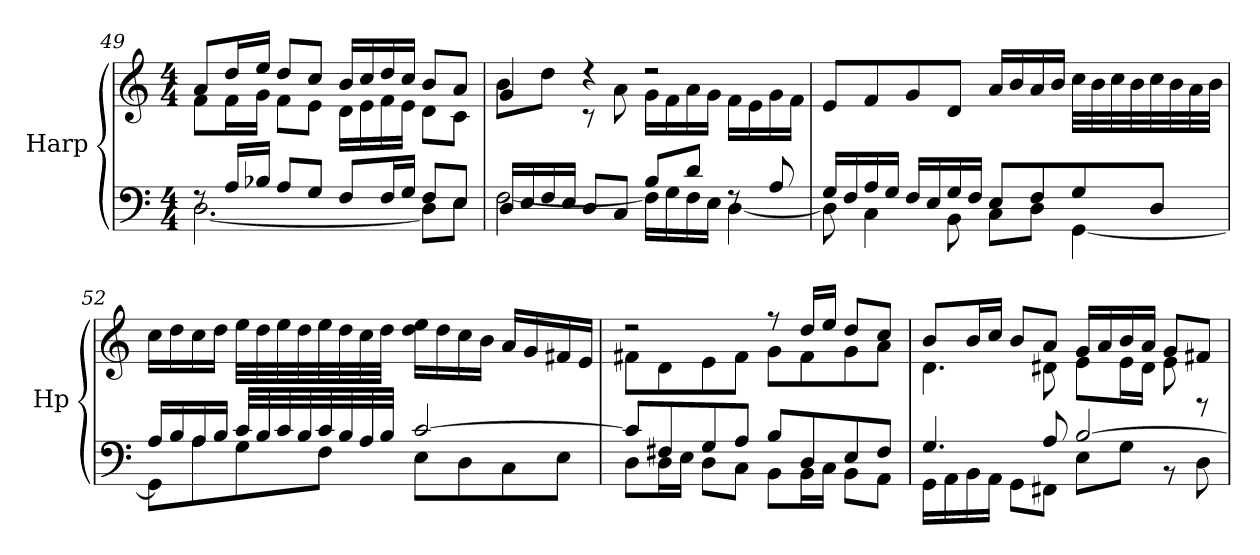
**kern	**kern
*part1	*part1
*staff2	*staff1
*I"Harp	*
*I'Hp	*
*clefF4	*clefG2
*k[]	*k[]
*M4/4	*M4/4
=49	=49
*^	*^
8rF	[2.D\	8a/L	8f\L
16A/LL	.	16dd/L	16f\L
16B-X/JJ	.	16ee/JJ	16g\JJ
8A/L	.	8dd/L	8f\L
8G/J	.	8cc/J	8e\J
8F/L	.	16b/LL	16d\LL
.	.	16cc/	16e\
16F/L	.	16dd/	16f\
16G/JJ	.	16cc/JJ	16e\JJ
8F/L	8D\L]	8b/L	8d\L
8E/J	8E\J	8a/J	8c\J
=50	=50	=50	=50
16D/LL	[2F\	4g/	8b\L
16E/	.	.	.
16F/	.	.	8dd\J
16E/JJ	.	.	.
8D/L	.	4rdd	8rc
8C/J	.	.	8a\
8B/L	16F\LL]	2r	16g\LL
.	16G\	.	16f\
8d/J	16F\	.	16a\
.	16E\JJ	.	16g\JJ
8rF	[4D\	.	16f\LL
.	.	.	16e\
8A/	.	.	16g\
.	.	.	16f\JJ
*	*	*v	*v
!!LO:LB:g=z
=51	=51	=51
16G/LL	8D\]	8e/L
16F/	.	.
16A/	4C\	8f/
16G/JJ	.	.
16F/LL	.	8g/
16E/	.	.
16G/	8BB\	8d/J
16F/JJ	.	.
8E/L	8C\L	16a/LL
.	.	16b/
8F/	8D\J	16a/
.	.	16b/JJ
8G/	[4GG\	32cc\LLL
.	.	32b\
.	.	32cc\
.	.	32b\
8D/J	.	32cc\
.	.	32b\
.	.	32a\
.	.	32b\JJJ
=52	=52	=52
16A/LL	8GG\L]	16cc\LL
16B/	.	16dd\
16A/	8A\	16cc\
16B/JJ	.	16dd\JJ
32c/LLL	8G\	32ee\LLL
32B/	.	32dd\
32c/	.	32ee\
32B/	.	32dd\
32c/	8F\J	32ee\
32B/	.	32dd\
32A/	.	32cc\
32B/JJJ	.	32dd\JJJ
[2c/	8E\L	16dd\ 16ee\LL
.	.	16dd\
.	8D\	16cc\
.	.	16b\JJ
.	8C\	16a/LL
.	.	16g/
.	8E\J	16f#X/
.	.	16e/JJ
!!LO:LB:g=z
=53	=53	=53
*	*	*^
8c/L]	8D\L	2r	8f#X\L
8F#X/	16D\L	.	8d\
.	16E\JJ	.	.
8G/	8D\L	.	8e\
8A/J	8C\J	.	8f#\J
8B/L	8BB\L	8r	8g\L
8D/	16BB\L	16dd/LL	8f#\
.	16C\JJ	16ee/JJ	.
8E/	8BB\L	8dd/L	8g\
8F#/J	8AA\J	8cc/J	8a\J
=54	=54	=54	=54
4.G/	16GG\LL	8b/L	4.d\
.	16AA\	.	.
.	16BB\	16b/L	.
.	16AA\JJ	16cc/JJ	.
.	8GG\L	8b/L	.
8A/	8FF#X\J	8a/J	8d#X\
[2B/	8E\L	16g/LL	8e\L
.	.	16a/	.
.	8G\J	16b/	16e\L
.	.	16a/JJ	16d#\JJ
.	8r	8g/L	8e\
.	8D\	8f#X/J	8rD
*v	*v	*	*
*	*v	*v
=	=
*-	*-
